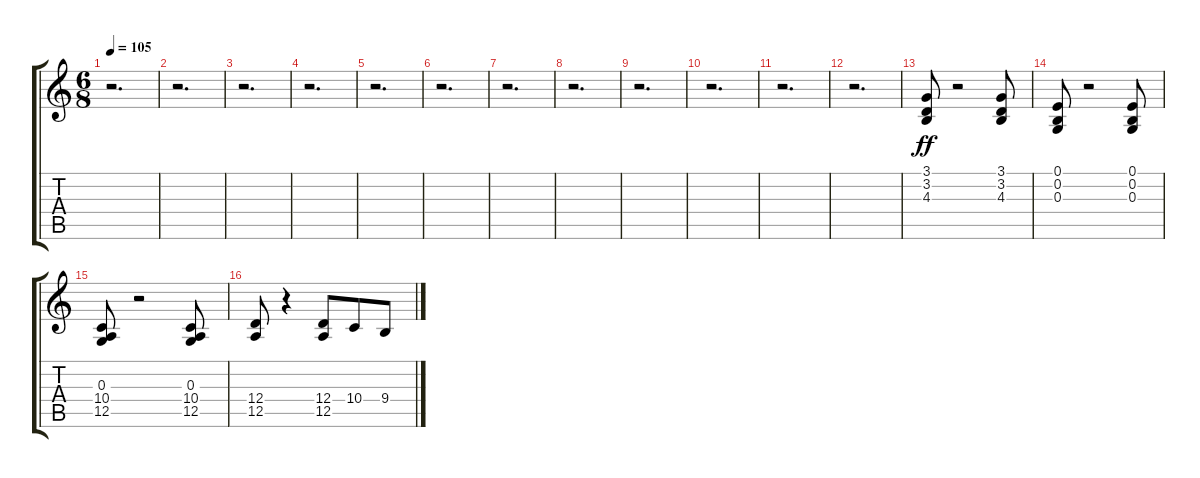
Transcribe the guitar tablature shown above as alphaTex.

\track "" {instrument voiceoohs}
\staff {score tabs}
\tuning (E4 B3 G3 D3 A2 E2) {hide}
\ts (6 8)
\tempo 105
\clef g2
\ks c
r.2{d dy ff} |
r.2{d} |
r.2{d} |
r.2{d} |
r.2{d} |
r.2{d} |
r.2{d} |
r.2{d} |
r.2{d} |
r.2{d} |
r.2{d} |
r.2{d} |
(3.1 3.2 4.3).8 r.2 (3.1 3.2 4.3).8 |
(0.1 0.2 0.3).8 r.2 (0.1 0.2 0.3).8 |
(0.3 10.4 12.5).8 r.2 (0.3 10.4 12.5).8 |
(12.4 12.5).8 r.4 (12.4 12.5).8 10.4.8 9.4.8
